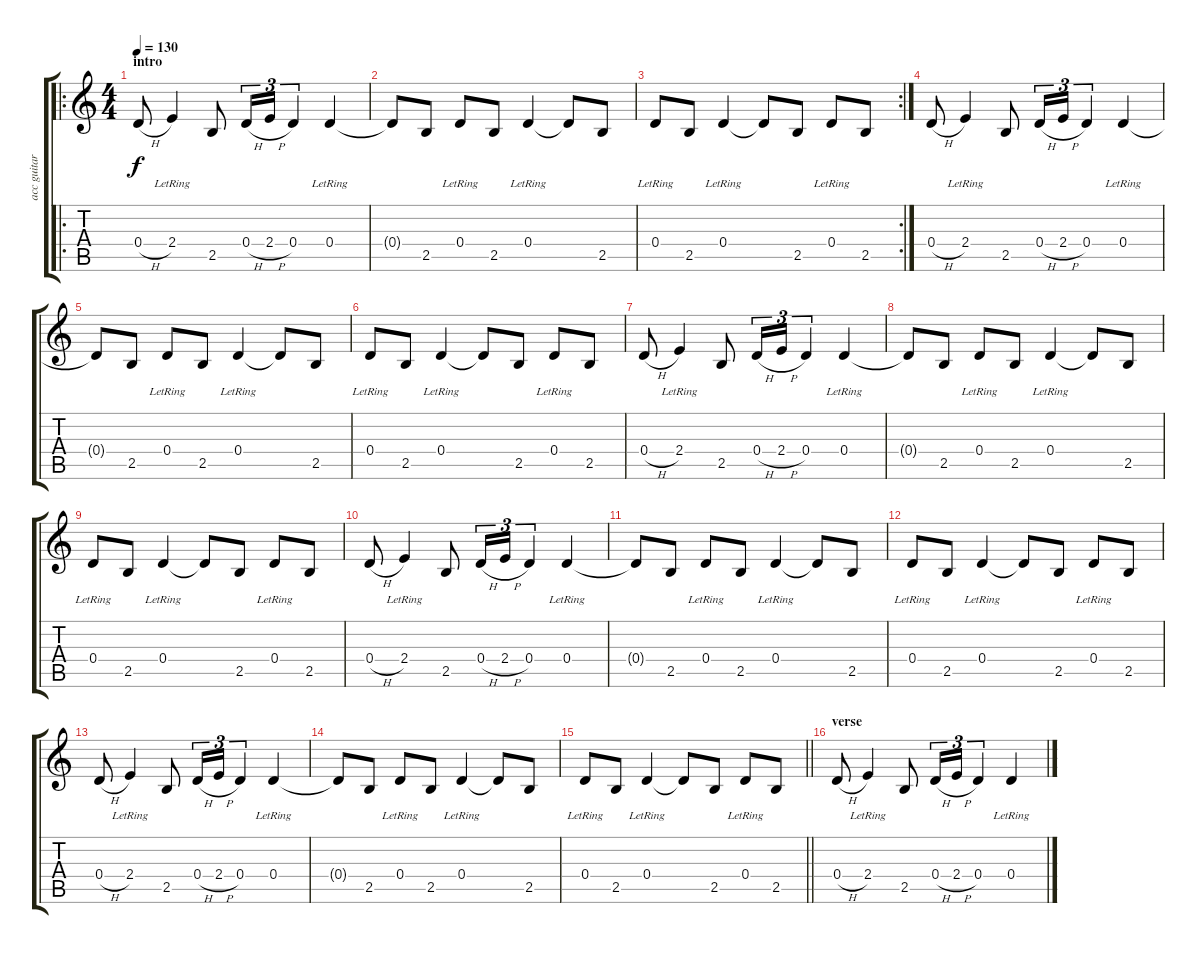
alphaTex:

\track ("acc guitar" "acc guitar") {instrument acousticguitarsteel}
\staff {score tabs}
\tuning (E4 B3 G3 D3 A2 E2) {hide}
\ro
\ts (4 4)
\section ("" "intro")
\tempo 130
\clef g2
\ks c
0.4{h}.8{dy f instrument acousticguitarsteel} 2.4{lr}.4 2.5.8 0.4{h}.16{tu (3 2)} 2.4{h}.16{tu (3 2)} 0.4.4{tu (3 2)} 0.4{lr}.4 |
0.4{t}.8 2.5.8 0.4{lr}.8 2.5.8 0.4{lr}.4 0.4{t}.8 2.5.8 |
\rc 2
0.4{lr}.8 2.5.8 0.4{lr}.4 0.4{t}.8 2.5.8 0.4{lr}.8 2.5.8 |
0.4{h}.8 2.4{lr}.4 2.5.8 0.4{h}.16{tu (3 2)} 2.4{h}.16{tu (3 2)} 0.4.4{tu (3 2)} 0.4{lr}.4 |
0.4{t}.8 2.5.8 0.4{lr}.8 2.5.8 0.4{lr}.4 0.4{t}.8 2.5.8 |
0.4{lr}.8 2.5.8 0.4{lr}.4 0.4{t}.8 2.5.8 0.4{lr}.8 2.5.8 |
0.4{h}.8 2.4{lr}.4 2.5.8 0.4{h}.16{tu (3 2)} 2.4{h}.16{tu (3 2)} 0.4.4{tu (3 2)} 0.4{lr}.4 |
0.4{t}.8 2.5.8 0.4{lr}.8 2.5.8 0.4{lr}.4 0.4{t}.8 2.5.8 |
0.4{lr}.8 2.5.8 0.4{lr}.4 0.4{t}.8 2.5.8 0.4{lr}.8 2.5.8 |
0.4{h}.8 2.4{lr}.4 2.5.8 0.4{h}.16{tu (3 2)} 2.4{h}.16{tu (3 2)} 0.4.4{tu (3 2)} 0.4{lr}.4 |
0.4{t}.8 2.5.8 0.4{lr}.8 2.5.8 0.4{lr}.4 0.4{t}.8 2.5.8 |
0.4{lr}.8 2.5.8 0.4{lr}.4 0.4{t}.8 2.5.8 0.4{lr}.8 2.5.8 |
0.4{h}.8 2.4{lr}.4 2.5.8 0.4{h}.16{tu (3 2)} 2.4{h}.16{tu (3 2)} 0.4.4{tu (3 2)} 0.4{lr}.4 |
0.4{t}.8 2.5.8 0.4{lr}.8 2.5.8 0.4{lr}.4 0.4{t}.8 2.5.8 |
\barLineRight lightlight
0.4{lr}.8 2.5.8 0.4{lr}.4 0.4{t}.8 2.5.8 0.4{lr}.8 2.5.8 |
\section ("" "verse")
0.4{h}.8 2.4{lr}.4 2.5.8 0.4{h}.16{tu (3 2)} 2.4{h}.16{tu (3 2)} 0.4.4{tu (3 2)} 0.4{lr}.4
